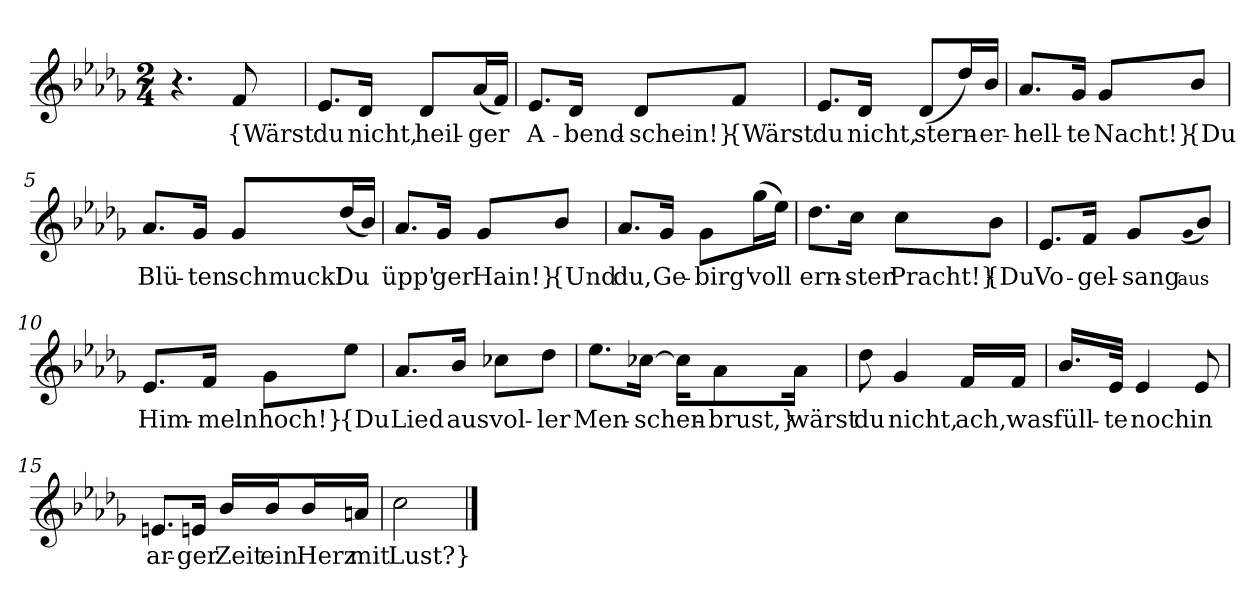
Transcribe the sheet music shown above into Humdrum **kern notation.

**kern	**text
*part1	*part1
*staff1	*staff1
*clefG2	*
*k[b-e-a-d-g-]	*
*M2/4	*
=	=
4.r	.
8f	{Wärst
=1	=1
8.e-/L	du
16d-/Jk	nicht,
8d-/L	heil-
(16a-/L	-ger
16f/JJ)	.
=2	=2
8.e-/L	A-
16d-/Jk	-bend-
8d-/L	-schein!}
8f/J	{Wärst
=3	=3
8.e-/L	du
16d-/Jk	nicht,
(8d-/L	stern-
16dd-/L)	.
16b-/JJ	-er-
=4	=4
8.a-/L	-hell-
16g-/Jk	-te
8g-/L	Nacht!}
8b-/J	{Du
=5	=5
8.a-/L	Blü-
16g-/Jk	-ten
8g-/L	schmuck!
(16dd-/L	Du
16b-/JJ)	.
=6	=6
8.a-/L	üpp'
16g-/Jk	ger
8g-/L	Hain!}
8b-/J	{Und
=7	=7
8.a-/L	du,
16g-/Jk	Ge-
8g-\L	-birg'
(16gg-\L	voll
16ee-\JJ)	.
=8	=8
8.dd-\L	ern-
16cc\Jk	-ster
8cc\L	Pracht!}
8b-\J	{Du
=9	=9
8.e-/L	Vo-
16f/Jk	-gel-
8g-/L	-sang
(qg-	aus
8b-/J)	.
=10	=10
8.e-/L	Him-
16f/Jk	-meln
8g-\L	hoch!}
8ee-\J	{Du
=12	=12
8.a-/L	Lied
16b-/Jk	aus
8cc-X\L	vol-
8dd-\J	-ler
=13	=13
8.ee-\L	Men-
[16cc-X\Jk	-schen-
16cc-\KL]	.
8a-\	-brust,}
16a-\Jk	wärst
=13	=13
8dd-	du
4g-	nicht,
16f/LL	ach,
16f/JJ	was
=14	=14
16.b-/LL	füll-
32e-/JJk	-te
4e-	noch
8e-	in
=15	=15
8.en/L	ar-
16en/Jk	-ger
16b-/LL	Zeit
16b-/J	ein
16b-/L	Herz
16an/JJ	mit
=16	=16
2cc	Lust?}
==	==
*-	*-
